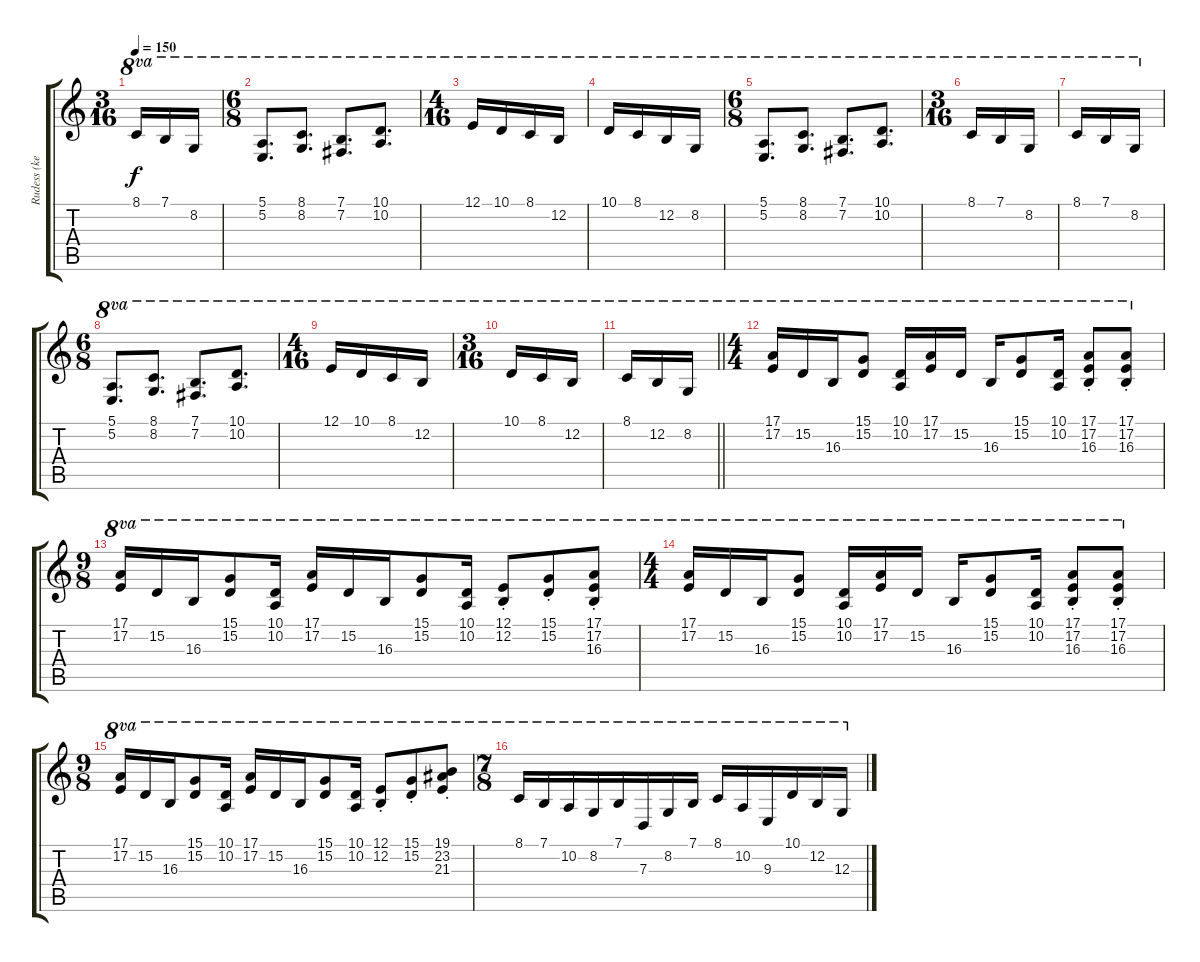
\track ("Rudess (keyboard)" "Rudess (ke") {instrument stringensemble1}
\staff {score tabs}
\tuning (E4 B3 G3 D3 A2 E2) {hide}
\ts (3 16)
\tempo 150
\clef g2
\ks aminor
8.1.16{ot 8va dy f beam merge} 7.1.16{ot 8va beam merge} 8.2.16{ot 8va} |
\ts (6 8)
(5.1 5.2).8{d ot 8va} (8.1 8.2).8{d ot 8va} (7.1 7.2).8{d ot 8va} (10.1 10.2).8{d ot 8va} |
\ts (4 16)
12.1.16{ot 8va beam merge} 10.1.16{ot 8va beam merge} 8.1.16{ot 8va beam merge} 12.2.16{ot 8va} |
10.1.16{ot 8va beam merge} 8.1.16{ot 8va beam merge} 12.2.16{ot 8va beam merge} 8.2.16{ot 8va} |
\ts (6 8)
(5.1 5.2).8{d ot 8va} (8.1 8.2).8{d ot 8va} (7.1 7.2).8{d ot 8va} (10.1 10.2).8{d ot 8va} |
\ts (3 16)
8.1.16{ot 8va beam merge} 7.1.16{ot 8va beam merge} 8.2.16{ot 8va} |
8.1.16{ot 8va beam merge} 7.1.16{ot 8va beam merge} 8.2.16{ot 8va} |
\ts (6 8)
(5.1 5.2).8{d ot 8va} (8.1 8.2).8{d ot 8va} (7.1 7.2).8{d ot 8va} (10.1 10.2).8{d ot 8va} |
\ts (4 16)
12.1.16{ot 8va beam merge} 10.1.16{ot 8va beam merge} 8.1.16{ot 8va beam merge} 12.2.16{ot 8va} |
\ts (3 16)
10.1.16{ot 8va beam merge} 8.1.16{ot 8va beam merge} 12.2.16{ot 8va} |
\barLineRight lightlight
8.1.16{ot 8va beam merge} 12.2.16{ot 8va beam merge} 8.2.16{ot 8va} |
\ts (4 4)
(17.1 17.2).16{ot 8va} 15.2.16{ot 8va} 16.3.16{ot 8va} (15.1 15.2).8{ot 8va} (10.1 10.2).16{ot 8va} (17.1 17.2).16{ot 8va} 15.2.16{ot 8va} 16.3.16{ot 8va} (15.1 15.2).8{ot 8va} (10.1 10.2).16{ot 8va} (17.1{st} 17.2{st} 16.3{st}).8{ot 8va} (17.1{st} 17.2{st} 16.3{st}).8{ot 8va} |
\ts (9 8)
(17.1 17.2).16{ot 8va} 15.2.16{ot 8va} 16.3.16{ot 8va} (15.1 15.2).8{ot 8va} (10.1 10.2).16{ot 8va} (17.1 17.2).16{ot 8va} 15.2.16{ot 8va} 16.3.16{ot 8va} (15.1 15.2).8{ot 8va} (10.1 10.2).16{ot 8va} (12.1{st} 12.2{st}).8{ot 8va} (15.1{st} 15.2{st}).8{ot 8va} (17.1{st} 17.2{st} 16.3{st}).8{ot 8va} |
\ts (4 4)
(17.1 17.2).16{ot 8va} 15.2.16{ot 8va} 16.3.16{ot 8va} (15.1 15.2).8{ot 8va} (10.1 10.2).16{ot 8va} (17.1 17.2).16{ot 8va} 15.2.16{ot 8va} 16.3.16{ot 8va} (15.1 15.2).8{ot 8va} (10.1 10.2).16{ot 8va} (17.1{st} 17.2{st} 16.3{st}).8{ot 8va} (17.1{st} 17.2{st} 16.3{st}).8{ot 8va} |
\ts (9 8)
(17.1 17.2).16{ot 8va} 15.2.16{ot 8va} 16.3.16{ot 8va} (15.1 15.2).8{ot 8va} (10.1 10.2).16{ot 8va} (17.1 17.2).16{ot 8va} 15.2.16{ot 8va} 16.3.16{ot 8va} (15.1 15.2).8{ot 8va} (10.1 10.2).16{ot 8va} (12.1{st} 12.2{st}).8{ot 8va} (15.1{st} 15.2{st}).8{ot 8va} (19.1{st} 23.2{st} 21.3{st}).8{ot 8va} |
\ts (7 8)
8.1.16{ot 8va balance 0 instrument lead2sawtooth} 7.1.16{ot 8va beam merge} 10.2.16{ot 8va} 8.2.16{ot 8va} 7.1.16{ot 8va} 7.3.16{ot 8va beam merge} 8.2.16{ot 8va} 7.1.16{ot 8va} 8.1.16{ot 8va} 10.2.16{ot 8va beam merge} 9.3.16{ot 8va} 10.1.16{ot 8va beam merge} 12.2.16{ot 8va} 12.3.16{ot 8va}
